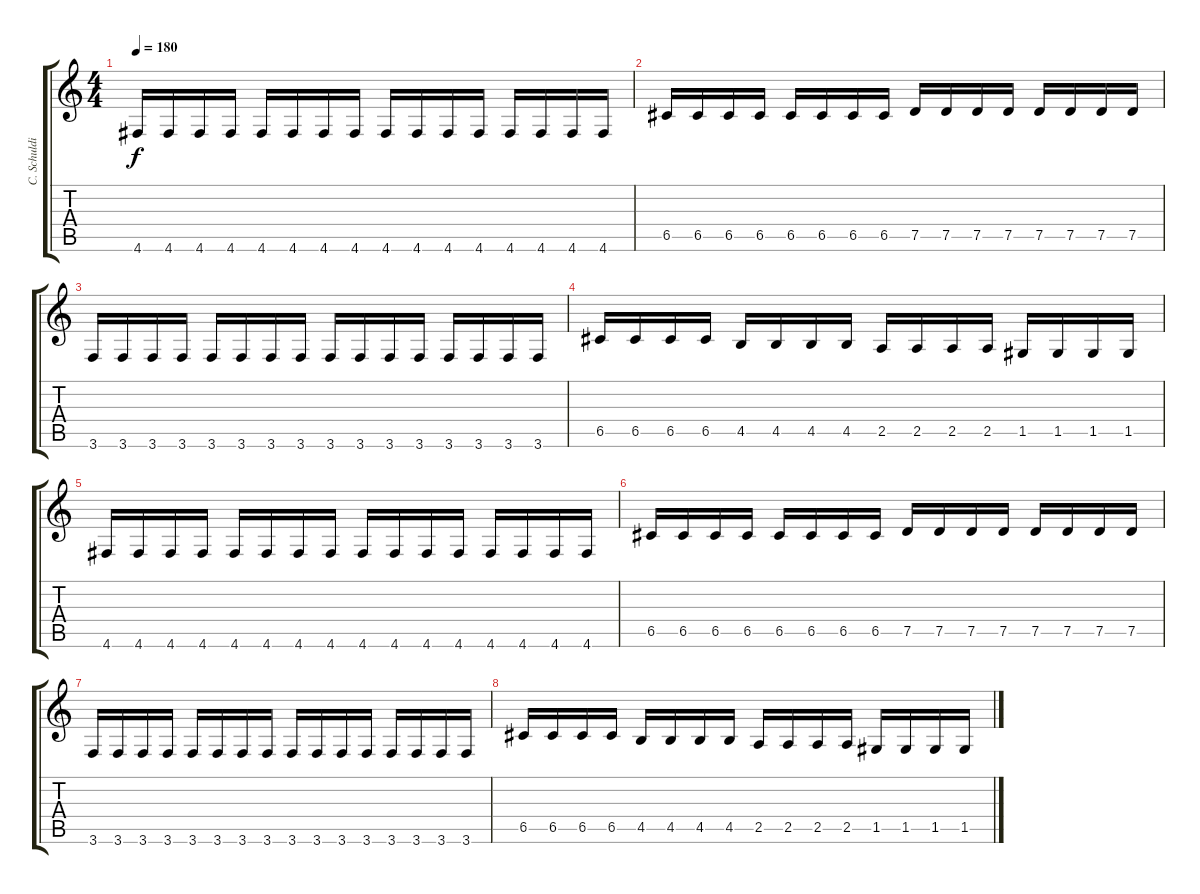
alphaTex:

\track ("C. Schuldiner" "C. Schuldi") {instrument distortionguitar}
\staff {score tabs}
\tuning (D4 A3 F3 C3 G2 D2) {hide}
\ts (4 4)
\tempo 180
\clef g2
\ks c
4.6.16{dy f} 4.6.16 4.6.16 4.6.16 4.6.16 4.6.16 4.6.16 4.6.16 4.6.16 4.6.16 4.6.16 4.6.16 4.6.16 4.6.16 4.6.16 4.6.16 |
6.5.16 6.5.16 6.5.16 6.5.16 6.5.16 6.5.16 6.5.16 6.5.16 7.5.16 7.5.16 7.5.16 7.5.16 7.5.16 7.5.16 7.5.16 7.5.16 |
3.6.16 3.6.16 3.6.16 3.6.16 3.6.16 3.6.16 3.6.16 3.6.16 3.6.16 3.6.16 3.6.16 3.6.16 3.6.16 3.6.16 3.6.16 3.6.16 |
6.5.16 6.5.16 6.5.16 6.5.16 4.5.16 4.5.16 4.5.16 4.5.16 2.5.16 2.5.16 2.5.16 2.5.16 1.5.16 1.5.16 1.5.16 1.5.16 |
4.6.16 4.6.16 4.6.16 4.6.16 4.6.16 4.6.16 4.6.16 4.6.16 4.6.16 4.6.16 4.6.16 4.6.16 4.6.16 4.6.16 4.6.16 4.6.16 |
6.5.16 6.5.16 6.5.16 6.5.16 6.5.16 6.5.16 6.5.16 6.5.16 7.5.16 7.5.16 7.5.16 7.5.16 7.5.16 7.5.16 7.5.16 7.5.16 |
3.6.16 3.6.16 3.6.16 3.6.16 3.6.16 3.6.16 3.6.16 3.6.16 3.6.16 3.6.16 3.6.16 3.6.16 3.6.16 3.6.16 3.6.16 3.6.16 |
6.5.16 6.5.16 6.5.16 6.5.16 4.5.16 4.5.16 4.5.16 4.5.16 2.5.16 2.5.16 2.5.16 2.5.16 1.5.16 1.5.16 1.5.16 1.5.16
